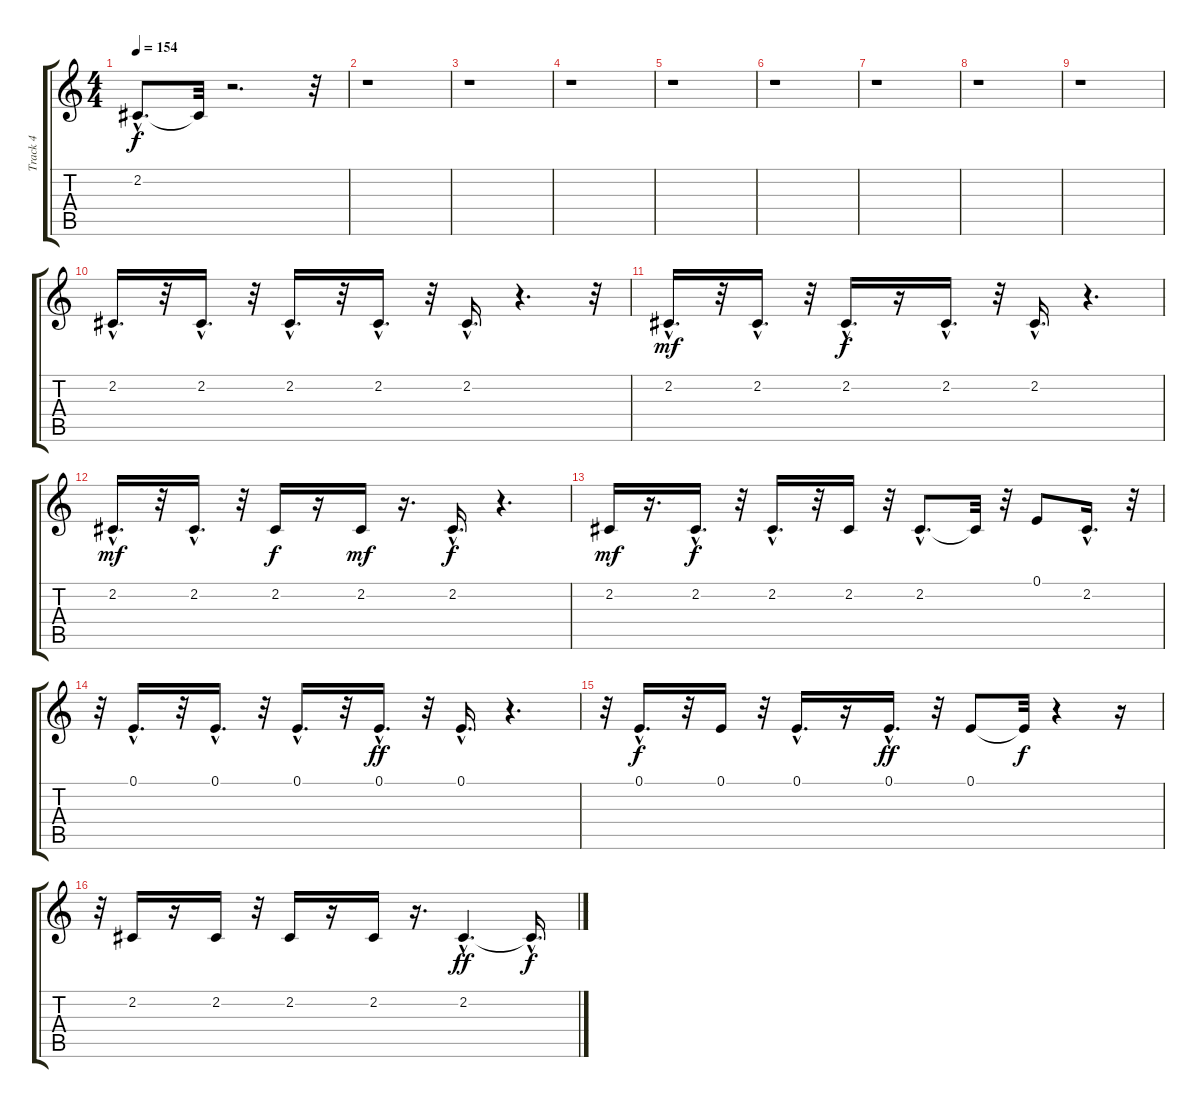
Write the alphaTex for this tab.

\track ("Track 4" "Track 4") {instrument clarinet}
\staff {score tabs}
\tuning (E4 B3 G3 D3 A2 E2) {hide}
\ts (4 4)
\tempo 154
\clef g2
\ks c
2.2{hac t}.8{d dy f} 2.2{t}.32 r.2{d} r.32 |
r.1 |
r.1 |
r.1 |
r.1 |
r.1 |
r.1 |
r.1 |
r.1 |
2.2{hac}.16{d} r.32 2.2{hac}.16{d} r.32 2.2{hac}.16{d} r.32 2.2{hac}.16{d} r.32 2.2{hac}.16{d} r.4{d} r.32 |
2.2{hac}.16{d dy mf} r.32 2.2{hac}.16{d} r.32 2.2{hac}.16{d dy f} r.16 2.2{hac}.16{d} r.32 2.2{hac}.16{d} r.4{d} |
2.2{hac}.16{d dy mf} r.32 2.2{hac}.16{d} r.32 2.2.16{dy f} r.16 2.2.16{dy mf} r.16{d} 2.2{hac}.16{d dy f} r.4{d} |
2.2.16{dy mf} r.16{d} 2.2{hac}.16{d dy f} r.32 2.2{hac}.16{d} r.32 2.2.16 r.32 2.2{hac}.8{d} 2.2{t}.32 r.32 0.1.8 2.2{hac}.16{d} r.32 |
r.32 0.1{hac}.16{d} r.32 0.1{hac}.16{d} r.32 0.1{hac}.16{d} r.32 0.1{hac}.16{d dy ff} r.32 0.1{hac}.16{d} r.4{d} |
r.32 0.1{hac}.16{d dy f} r.32 0.1.16 r.32 0.1{hac}.16{d} r.16 0.1{hac}.16{d dy ff} r.32 0.1.8 0.1{t}.32{dy f} r.4 r.16 |
r.32 2.2.16 r.16 2.2.16 r.32 2.2.16 r.16 2.2.16 r.16{d} 2.2{hac}.4{d dy ff} 2.2{hac t}.16{d dy f}
